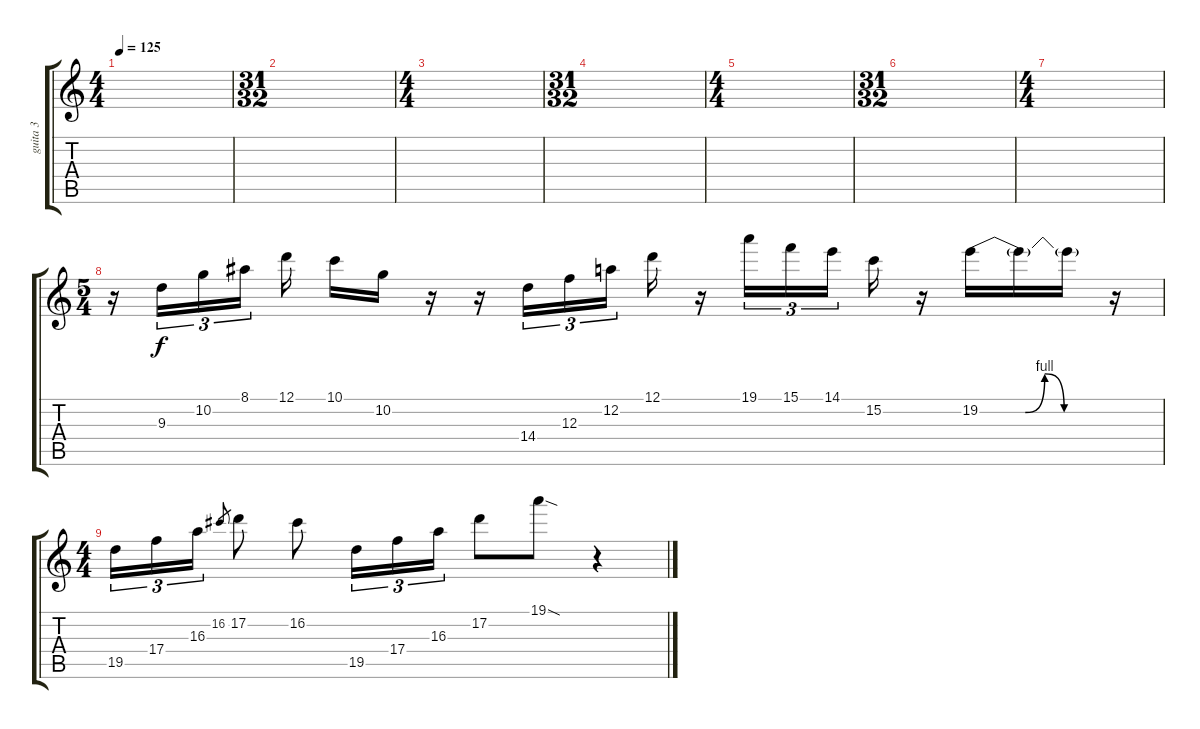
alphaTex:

\track ("guita 3" "guita 3") {instrument distortionguitar}
\staff {score tabs}
\tuning (D4 A3 F3 C3 G2 D2) {hide}
\ts (4 4)
\tempo 125
\clef g2
\ks c
|
\ts (31 32)
|
\ts (4 4)
|
\ts (31 32)
|
\ts (4 4)
|
\ts (31 32)
|
\ts (4 4)
|
\ts (5 4)
r.16 9.3.16{tu (3 2)} 10.2.16{tu (3 2)} 8.1.16{tu (3 2) beam splitsecondary} 12.1.16 10.1.16 10.2.16 r.16 r.16 14.4.16{tu (3 2)} 12.3.16{tu (3 2)} 12.2.16{tu (3 2) beam splitsecondary} 12.1.16 r.16 19.1.16{tu (3 2)} 15.1.16{tu (3 2)} 14.1.16{tu (3 2) beam splitsecondary} 15.2.16 r.16 19.2{be (custom 0 0 21 0 30 4 39 0 45 0 60 0)}.16 19.2{t}.16 19.2{t}.16 r.16 |
\ts (4 4)
19.5.16{tu (3 2)} 17.4.16{tu (3 2)} 16.3.16{tu (3 2)} 16.2.8{gr} 17.2.8 16.2.8 19.5.16{tu (3 2)} 17.4.16{tu (3 2)} 16.3.16{tu (3 2)} 17.2.8 19.1{sod}.8 r.4
